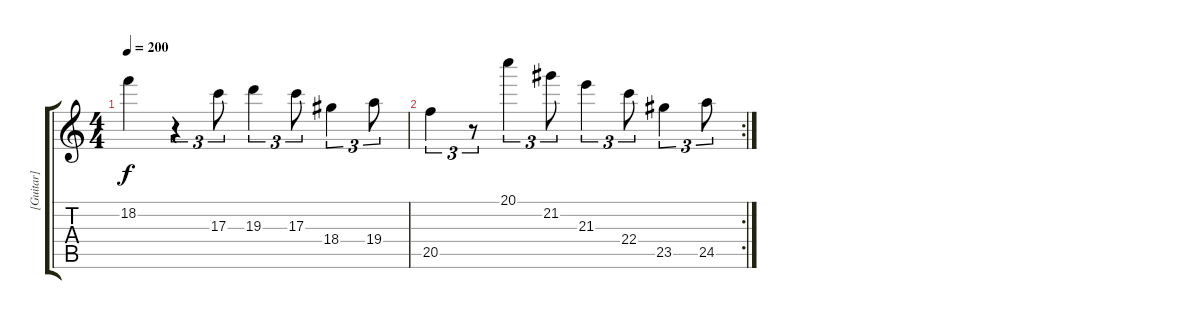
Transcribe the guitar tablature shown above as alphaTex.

\track ("[Guitar]" "[Guitar]") {instrument distortionguitar}
\staff {score tabs}
\tuning (E4 B3 G3 D3 A2 E2) {hide}
\ts (4 4)
\tempo 200
\clef g2
\ks c
18.2.4{dy f} r.4{tu (3 2)} 17.3.8{tu (3 2)} 19.3.4{tu (3 2)} 17.3.8{tu (3 2)} 18.4.4{tu (3 2)} 19.4.8{tu (3 2)} |
\rc 2
20.5.4{tu (3 2)} r.8{tu (3 2)} 20.1.4{tu (3 2)} 21.2.8{tu (3 2)} 21.3.4{tu (3 2)} 22.4.8{tu (3 2)} 23.5.4{tu (3 2)} 24.5.8{tu (3 2)}
